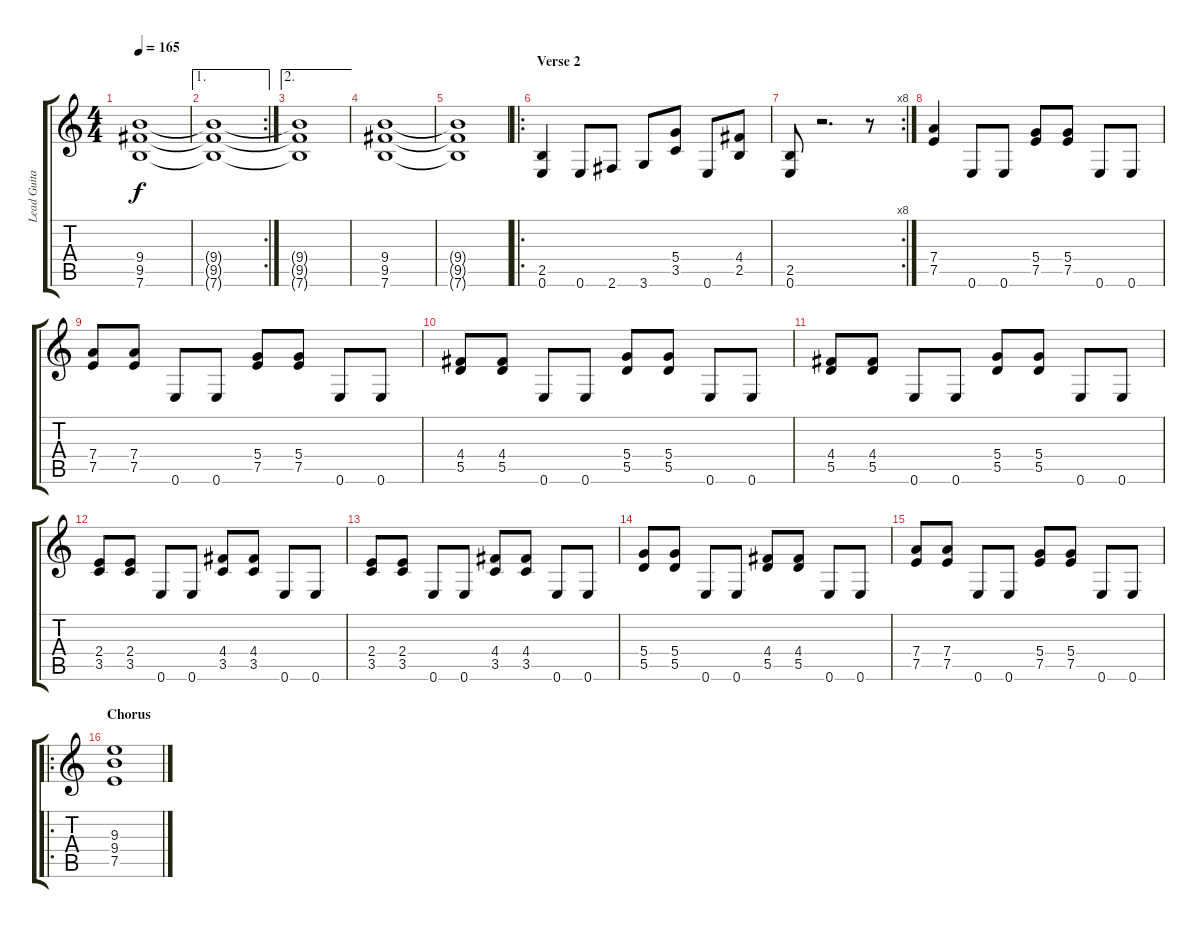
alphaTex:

\track ("Lead Guitar (Al Pitrelli)" "Lead Guita") {instrument distortionguitar}
\staff {score tabs}
\tuning (E4 B3 G3 D3 A2 E2) {hide}
\ts (4 4)
\tempo 165
\clef g2
\ks c
(9.4 9.5 7.6).1{dy f} |
\ae 1
\rc 2
(9.4{t} 9.5{t} 7.6{t}).1 |
\ae 2
(9.4{t} 9.5{t} 7.6{t}).1 |
(9.4 9.5 7.6).1 |
(9.4{t} 9.5{t} 7.6{t}).1 |
\ro
\section ("" "Verse 2")
(2.5 0.6).4 0.6.8 2.6.8 3.6.8 (5.4 3.5).8 0.6.8 (4.4 2.5).8 |
\rc 8
(2.5 0.6).8 r.2{d} r.8 |
(7.4 7.5).4 0.6.8 0.6.8 (5.4 7.5).8 (5.4 7.5).8 0.6.8 0.6.8 |
(7.4 7.5).8 (7.4 7.5).8 0.6.8 0.6.8 (5.4 7.5).8 (5.4 7.5).8 0.6.8 0.6.8 |
(4.4 5.5).8 (4.4 5.5).8 0.6.8 0.6.8 (5.4 5.5).8 (5.4 5.5).8 0.6.8 0.6.8 |
(4.4 5.5).8 (4.4 5.5).8 0.6.8 0.6.8 (5.4 5.5).8 (5.4 5.5).8 0.6.8 0.6.8 |
(2.4 3.5).8 (2.4 3.5).8 0.6.8 0.6.8 (4.4 3.5).8 (4.4 3.5).8 0.6.8 0.6.8 |
(2.4 3.5).8 (2.4 3.5).8 0.6.8 0.6.8 (4.4 3.5).8 (4.4 3.5).8 0.6.8 0.6.8 |
(5.4 5.5).8 (5.4 5.5).8 0.6.8 0.6.8 (4.4 5.5).8 (4.4 5.5).8 0.6.8 0.6.8 |
(7.4 7.5).8 (7.4 7.5).8 0.6.8 0.6.8 (5.4 7.5).8 (5.4 7.5).8 0.6.8 0.6.8 |
\ro
\section ("" "Chorus")
(9.3 9.4 7.5).1
